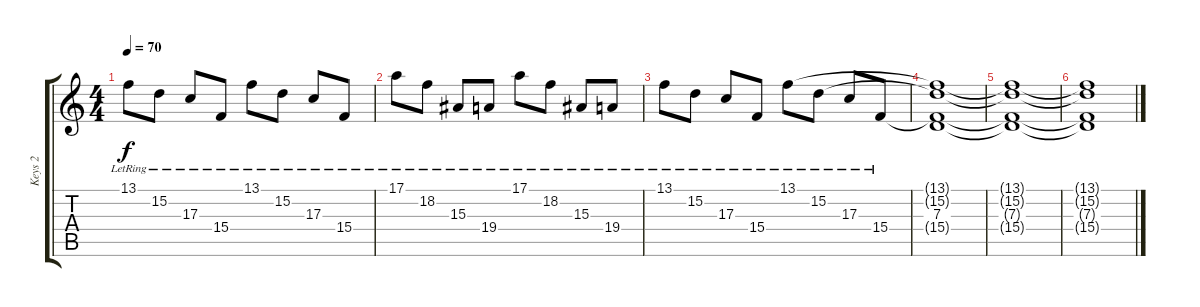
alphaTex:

\track ("Keys 2" "Keys 2") {instrument acousticgrandpiano}
\staff {score tabs}
\tuning (E4 B3 G3 D3 A2 D2) {hide}
\ts (4 4)
\tempo 70
\clef g2
\ks c
13.1{lr}.8{dy f} 15.2{lr}.8 17.3{lr}.8 15.4{lr}.8 13.1{lr}.8 15.2{lr}.8 17.3{lr}.8 15.4{lr}.8 |
17.1{lr}.8 18.2{lr}.8 15.3{lr}.8 19.4{lr}.8 17.1{lr}.8 18.2{lr}.8 15.3{lr}.8 19.4{lr}.8 |
13.1{lr}.8 15.2{lr}.8 17.3{lr}.8 15.4{lr}.8 13.1{lr}.8 15.2{lr}.8 17.3{lr}.8 15.4{lr}.8 |
(13.1{t} 15.2{t} 7.3 15.4{t}).1 |
(13.1{t} 15.2{t} 7.3{t} 15.4{t}).1 |
(13.1{t} 15.2{t} 7.3{t} 15.4{t}).1
